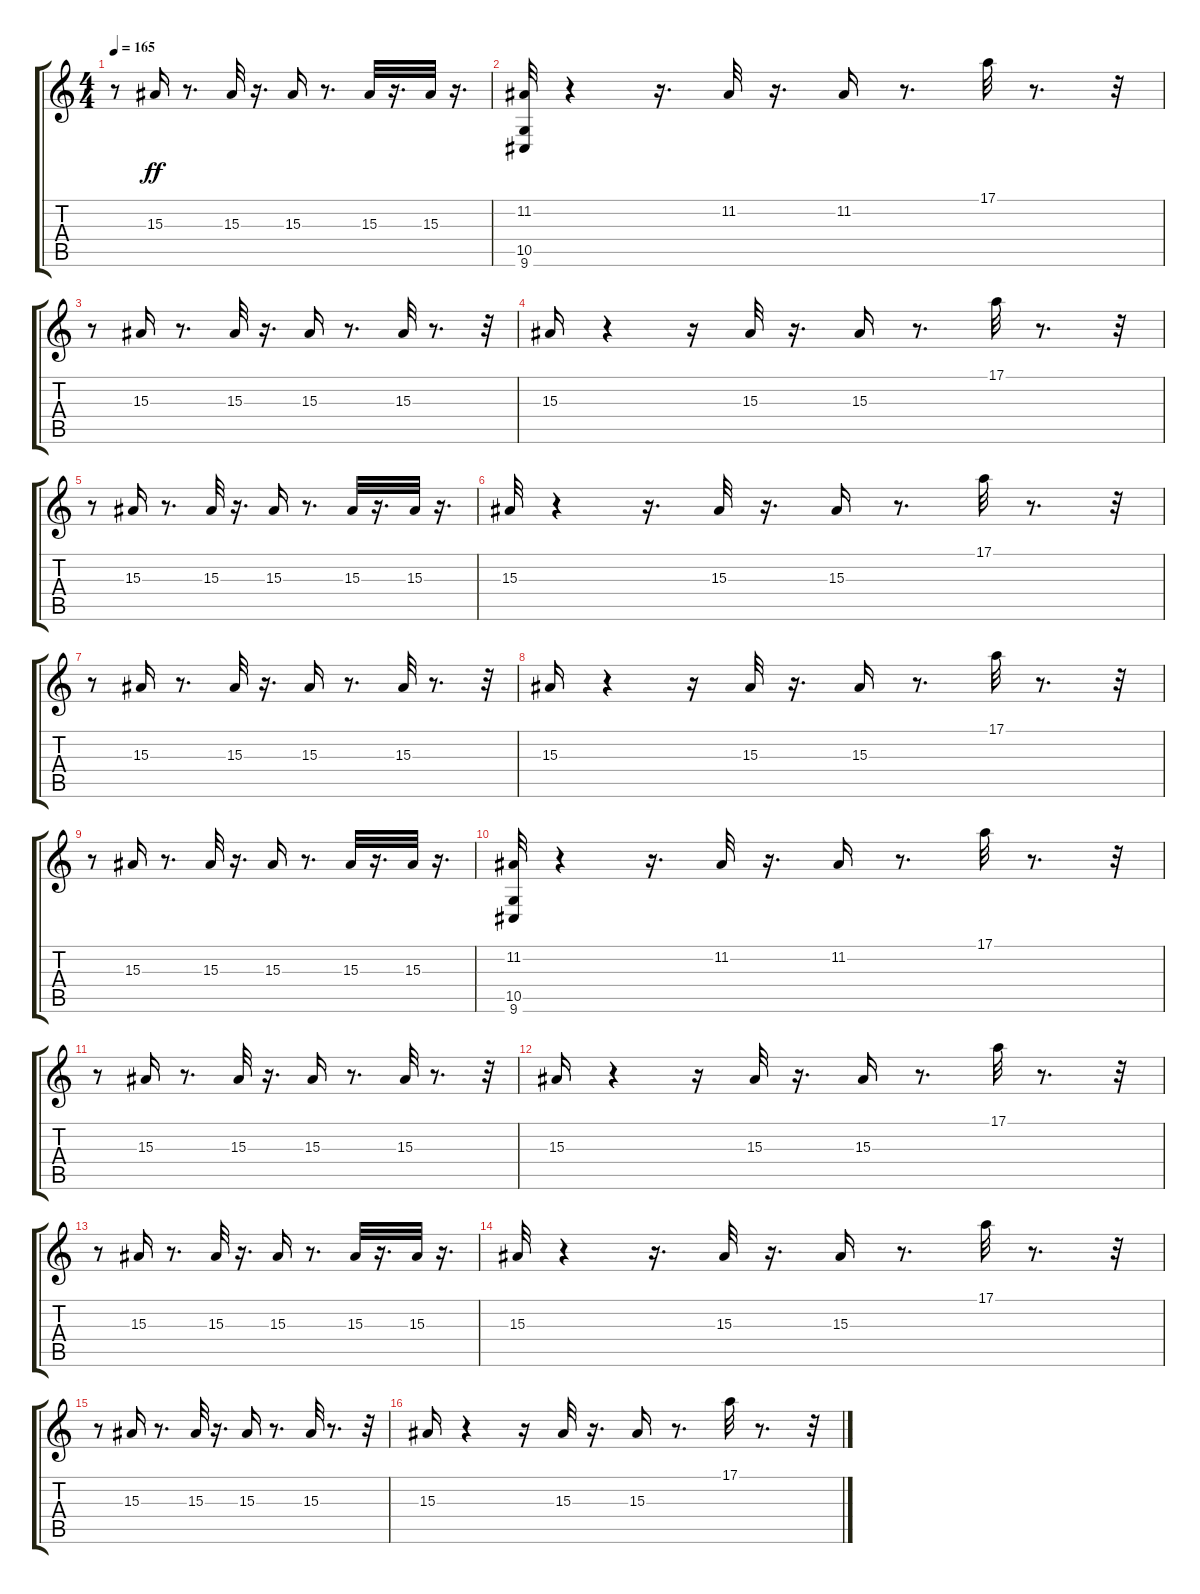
\track (" " " ") {instrument acousticgrandpiano}
\staff {score tabs}
\tuning (E4 B3 G3 D3 A2 E2) {hide}
\ts (4 4)
\tempo 165
\clef g2
\ks c
r.8{dy ff} 15.3.16 r.8{d} 15.3.32 r.16{d} 15.3.16 r.8{d} 15.3.32 r.16{d} 15.3.32 r.16{d} |
(11.2 10.5 9.6).32 r.4 r.16{d} 11.2.32 r.16{d} 11.2.16 r.8{d} 17.1.32 r.8{d} r.32 |
r.8 15.3.16 r.8{d} 15.3.32 r.16{d} 15.3.16 r.8{d} 15.3.32 r.8{d} r.32 |
15.3.16 r.4 r.16 15.3.32 r.16{d} 15.3.16 r.8{d} 17.1.32 r.8{d} r.32 |
r.8 15.3.16 r.8{d} 15.3.32 r.16{d} 15.3.16 r.8{d} 15.3.32 r.16{d} 15.3.32 r.16{d} |
15.3.32 r.4 r.16{d} 15.3.32 r.16{d} 15.3.16 r.8{d} 17.1.32 r.8{d} r.32 |
r.8 15.3.16 r.8{d} 15.3.32 r.16{d} 15.3.16 r.8{d} 15.3.32 r.8{d} r.32 |
15.3.16 r.4 r.16 15.3.32 r.16{d} 15.3.16 r.8{d} 17.1.32 r.8{d} r.32 |
r.8 15.3.16 r.8{d} 15.3.32 r.16{d} 15.3.16 r.8{d} 15.3.32 r.16{d} 15.3.32 r.16{d} |
(11.2 10.5 9.6).32 r.4 r.16{d} 11.2.32 r.16{d} 11.2.16 r.8{d} 17.1.32 r.8{d} r.32 |
r.8 15.3.16 r.8{d} 15.3.32 r.16{d} 15.3.16 r.8{d} 15.3.32 r.8{d} r.32 |
15.3.16 r.4 r.16 15.3.32 r.16{d} 15.3.16 r.8{d} 17.1.32 r.8{d} r.32 |
r.8 15.3.16 r.8{d} 15.3.32 r.16{d} 15.3.16 r.8{d} 15.3.32 r.16{d} 15.3.32 r.16{d} |
15.3.32 r.4 r.16{d} 15.3.32 r.16{d} 15.3.16 r.8{d} 17.1.32 r.8{d} r.32 |
r.8 15.3.16 r.8{d} 15.3.32 r.16{d} 15.3.16 r.8{d} 15.3.32 r.8{d} r.32 |
15.3.16 r.4 r.16 15.3.32 r.16{d} 15.3.16 r.8{d} 17.1.32 r.8{d} r.32
